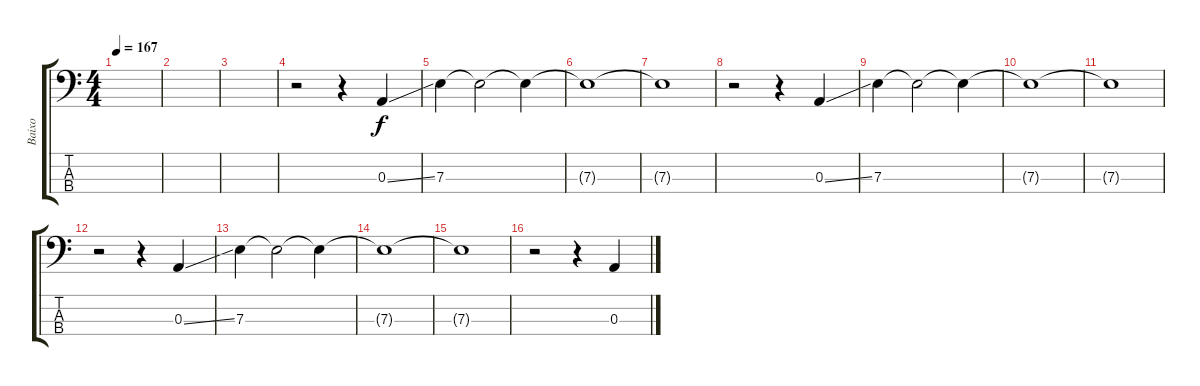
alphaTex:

\track ("Baixo" "Baixo") {instrument electricbassfinger}
\staff {score tabs}
\tuning (G2 D2 A1 E1) {hide}
\ts (4 4)
\tempo 167
\clef f4
\ks c
|
|
|
r.2 r.4 0.3{ss}.4 |
7.3.4 7.3{t}.2 7.3{t}.4 |
7.3{t}.1 |
7.3{t}.1 |
r.2 r.4 0.3{ss}.4 |
7.3.4 7.3{t}.2 7.3{t}.4 |
7.3{t}.1 |
7.3{t}.1 |
r.2 r.4 0.3{ss}.4 |
7.3.4 7.3{t}.2 7.3{t}.4 |
7.3{t}.1 |
7.3{t}.1 |
r.2 r.4 0.3.4
